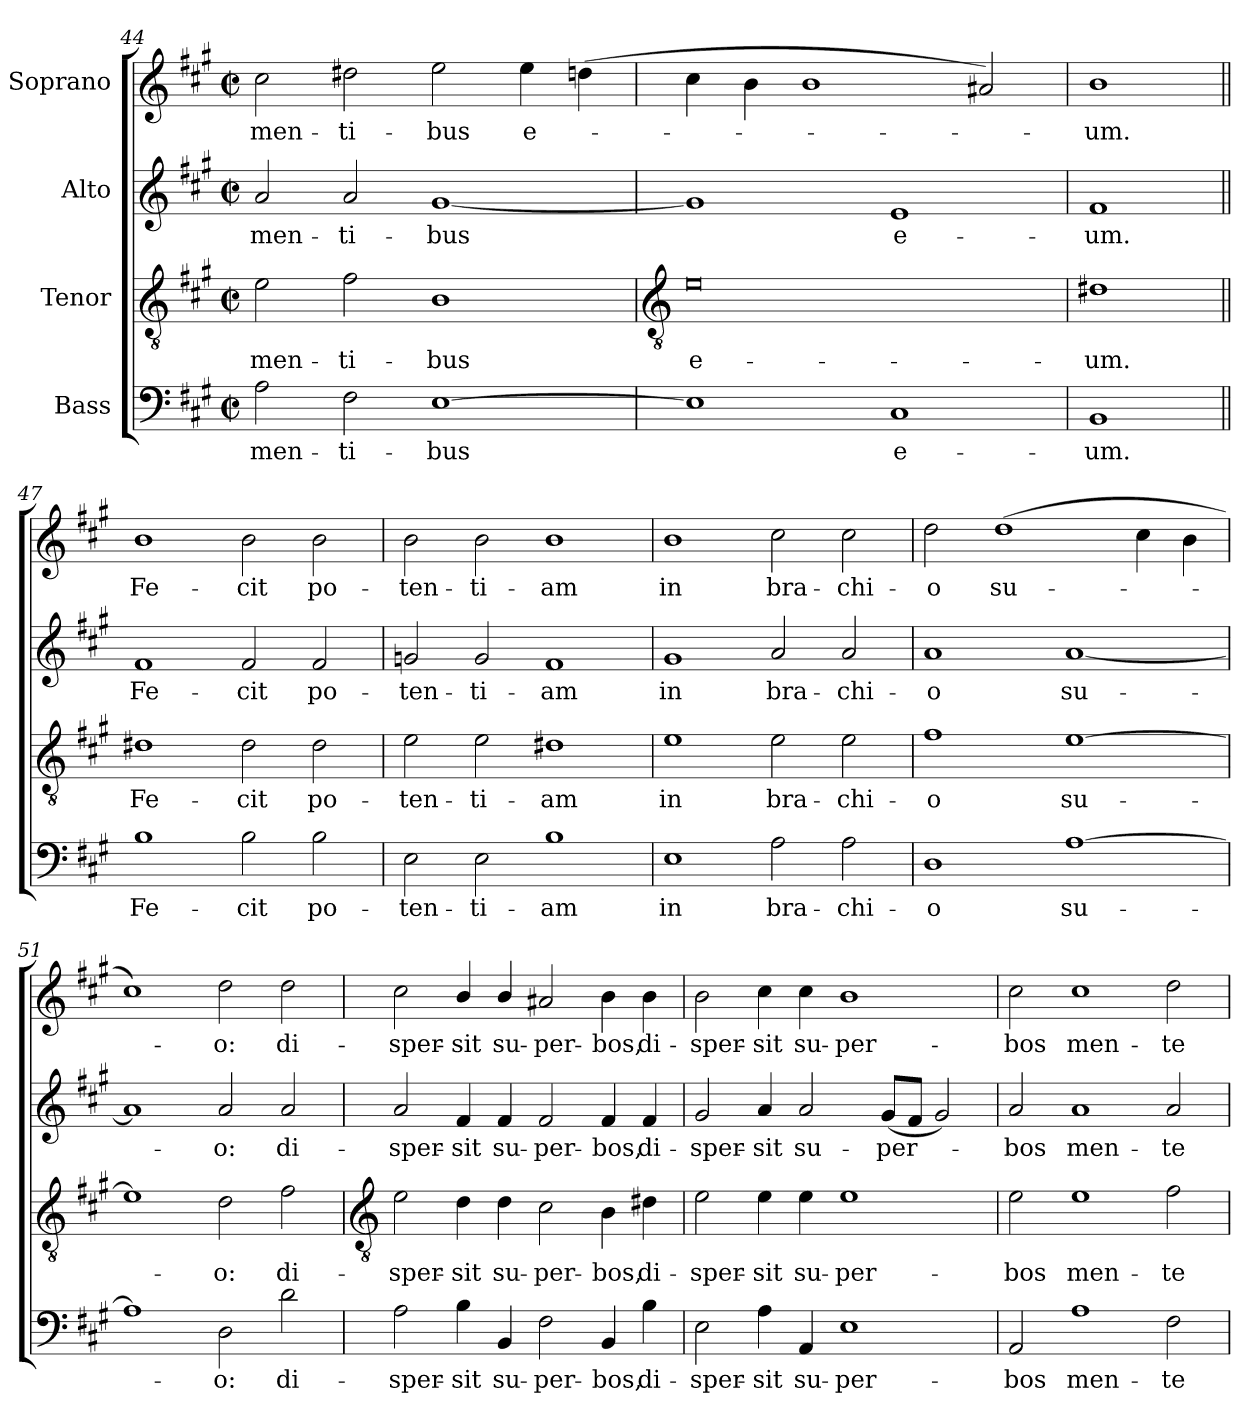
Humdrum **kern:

**kern	**text	**kern	**text	**kern	**text	**kern	**text
*part4	*part4	*part3	*part3	*part2	*part2	*part1	*part1
*staff4	*staff4	*staff3	*staff3	*staff2	*staff2	*staff1	*staff1
*I"Bass	*	*I"Tenor	*	*I"Alto	*	*I"Soprano	*
*clefF4	*	*clefGv2	*	*clefG2	*	*clefG2	*
*k[f#c#g#]	*	*k[f#c#g#]	*	*k[f#c#g#]	*	*k[f#c#g#]	*
*A:	*	*A:	*	*A:	*	*A:	*
*M4/2	*	*M4/2	*	*M4/2	*	*M4/2	*
*met(c|)	*	*met(c|)	*	*met(c|)	*	*met(c|)	*
=44	=44	=44	=44	=44	=44	=44	=44
!	!LO:LY:b	!	!LO:LY:b	!	!LO:LY:b	!	!LO:LY:b
2A	-men-	2e	-men-	2a	-men-	2cc#	-men-
!	!LO:LY:b	!	!LO:LY:b	!	!LO:LY:b	!	!LO:LY:b
2F#	-ti-	2f#	-ti-	2a	-ti-	2dd#X	-ti-
!	!LO:LY:b	!	!LO:LY:b	!	!LO:LY:b	!	!LO:LY:b
[1E	-bus	1B	-bus	[1g#	-bus	2ee	-bus
!	!	!	!	!	!	!	!LO:LY:b
.	.	.	.	.	.	4ee	e-
.	.	.	.	.	.	(>4ddn	.
!!LO:LB:g=z
=45	=45	=45	=45	=45	=45	=45	=45
*	*	*clefGv2	*	*	*	*	*
!	!	!	!LO:LY:b	!	!	!	!
1E]	.	0e	e-	1g#]	.	4cc#	.
.	.	.	.	.	.	4b	.
.	.	.	.	.	.	1b	.
!	!LO:LY:b	!	!	!	!LO:LY:b	!	!
1C#	e-	.	.	1e	e-	.	.
.	.	.	.	.	.	2a#X)	.
=46	=46	=46	=46	=46	=46	=46	=46
!	!LO:LY:b	!	!LO:LY:b	!	!LO:LY:b	!	!LO:LY:b
1BB	-um.	1d#X	-um.	1f#	-um.	1b	um.
=47||	=47||	=47||	=47||	=47||	=47||	=47||	=47||
!	!LO:LY:b	!	!LO:LY:b	!	!LO:LY:b	!	!LO:LY:b
1B	Fe-	1d#X	Fe-	1f#	Fe-	1b	Fe-
!	!LO:LY:b	!	!LO:LY:b	!	!LO:LY:b	!	!LO:LY:b
2B	-cit	2d#	-cit	2f#	-cit	2b	-cit
!	!LO:LY:b	!	!LO:LY:b	!	!LO:LY:b	!	!LO:LY:b
2B	po-	2d#	po-	2f#	po-	2b	po-
=48	=48	=48	=48	=48	=48	=48	=48
!	!LO:LY:b	!	!LO:LY:b	!	!LO:LY:b	!	!LO:LY:b
2E	-ten-	2e	-ten-	2gn	-ten-	2b	-ten-
!	!LO:LY:b	!	!LO:LY:b	!	!LO:LY:b	!	!LO:LY:b
2E	-ti-	2e	-ti-	2g	-ti-	2b	-ti-
!	!LO:LY:b	!	!LO:LY:b	!	!LO:LY:b	!	!LO:LY:b
1B	-am	1d#X	-am	1f#	-am	1b	-am
=49	=49	=49	=49	=49	=49	=49	=49
!	!LO:LY:b	!	!LO:LY:b	!	!LO:LY:b	!	!LO:LY:b
1E	in	1e	in	1g#	in	1b	in
!	!LO:LY:b	!	!LO:LY:b	!	!LO:LY:b	!	!LO:LY:b
2A	bra-	2e	bra-	2a	bra-	2cc#	bra-
!	!LO:LY:b	!	!LO:LY:b	!	!LO:LY:b	!	!LO:LY:b
2A	-chi-	2e	-chi-	2a	-chi-	2cc#	-chi-
=50	=50	=50	=50	=50	=50	=50	=50
!	!LO:LY:b	!	!LO:LY:b	!	!LO:LY:b	!	!LO:LY:b
1D	-o	1f#	-o	1a	-o	2dd	-o
!	!	!	!	!	!	!	!LO:LY:b
.	.	.	.	.	.	(>1dd	su-
!	!LO:LY:b	!	!LO:LY:b	!	!LO:LY:b	!	!
[1A	su-	[1e	su-	[1a	su-	.	.
.	.	.	.	.	.	4cc#	.
.	.	.	.	.	.	4b	.
=51	=51	=51	=51	=51	=51	=51	=51
1A]	.	1e]	.	1a]	.	1cc#)	.
!	!LO:LY:b	!	!LO:LY:b	!	!LO:LY:b	!	!LO:LY:b
2D	o:	2d	o:	2a	o:	2dd	o:
!	!LO:LY:b	!	!LO:LY:b	!	!LO:LY:b	!	!LO:LY:b
2d	di-	2f#	di-	2a	di-	2dd	di-
!!LO:LB:g=z
=52	=52	=52	=52	=52	=52	=52	=52
*	*	*clefGv2	*	*	*	*	*
!	!LO:LY:b	!	!LO:LY:b	!	!LO:LY:b	!	!LO:LY:b
2A	-sper-	2e	-sper-	2a	-sper-	2cc#	-sper-
!	!LO:LY:b	!	!LO:LY:b	!	!LO:LY:b	!	!LO:LY:b
4B	-sit	4d	-sit	4f#	-sit	4b/	-sit
!	!LO:LY:b	!	!LO:LY:b	!	!LO:LY:b	!	!LO:LY:b
4BB	su-	4d	su-	4f#	su-	4b/	su-
!	!LO:LY:b	!	!LO:LY:b	!	!LO:LY:b	!	!LO:LY:b
2F#	-per-	2c#	-per-	2f#	-per-	2a#X	-per-
!	!LO:LY:b	!	!LO:LY:b	!	!LO:LY:b	!	!LO:LY:b
4BB	-bos,	4B	-bos,	4f#	-bos,	4b	-bos,
!	!LO:LY:b	!	!LO:LY:b	!	!LO:LY:b	!	!LO:LY:b
4B	di-	4d#X	di-	4f#	di-	4b	di-
=53	=53	=53	=53	=53	=53	=53	=53
!	!LO:LY:b	!	!LO:LY:b	!	!LO:LY:b	!	!LO:LY:b
2E	-sper-	2e	-sper-	2g#	-sper-	2b	-sper-
!	!LO:LY:b	!	!LO:LY:b	!	!LO:LY:b	!	!LO:LY:b
4A	-sit	4e	-sit	4a	-sit	4cc#	-sit
!	!LO:LY:b	!	!LO:LY:b	!	!LO:LY:b	!	!LO:LY:b
4AA	su-	4e	su-	2a	su-	4cc#	su-
!	!LO:LY:b	!	!LO:LY:b	!	!	!	!LO:LY:b
1E	-per-	1e	-per-	.	.	1b	-per-
!	!	!	!	!	!LO:LY:b	!	!
.	.	.	.	(<8g#L	-per-	.	.
.	.	.	.	8f#J	.	.	.
.	.	.	.	2g#)	.	.	.
=54	=54	=54	=54	=54	=54	=54	=54
!	!LO:LY:b	!	!LO:LY:b	!	!LO:LY:b	!	!LO:LY:b
2AA	-bos	2e	-bos	2a	bos	2cc#	-bos
!	!LO:LY:b	!	!LO:LY:b	!	!LO:LY:b	!	!LO:LY:b
1A	men-	1e	men-	1a	men-	1cc#	men-
!	!LO:LY:b	!	!LO:LY:b	!	!LO:LY:b	!	!LO:LY:b
2F#	-te	2f#	-te	2a	-te	2dd	-te
=	=	=	=	=	=	=	=
*-	*-	*-	*-	*-	*-	*-	*-
